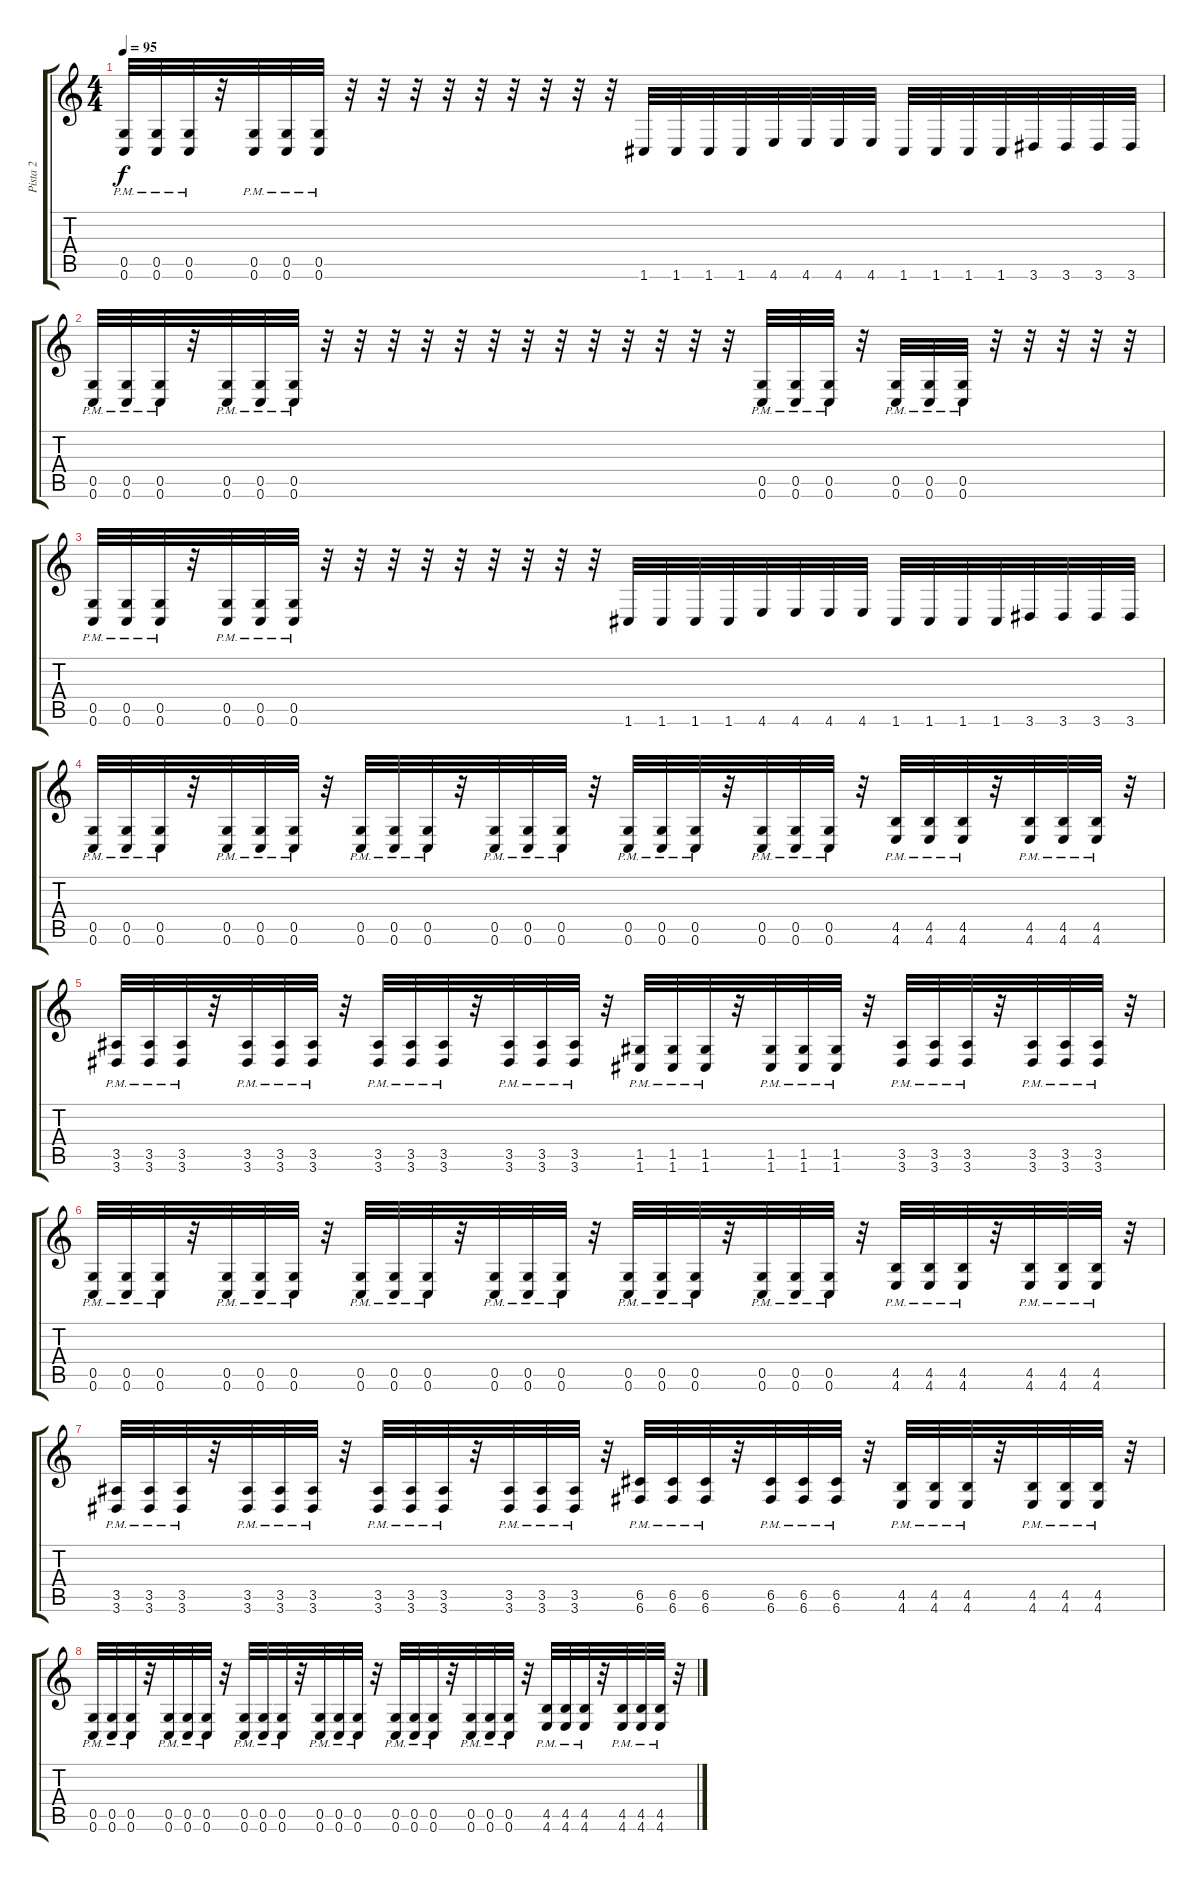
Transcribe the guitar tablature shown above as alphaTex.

\track ("Pista 2" "Pista 2") {instrument overdrivenguitar}
\staff {score tabs}
\tuning (E4 C4 G3 C3 G2 C2) {hide}
\ts (4 4)
\tempo 95
\clef g2
\ks c
(0.5{pm} 0.6{pm}).32{dy f} (0.5{pm} 0.6{pm}).32 (0.5{pm} 0.6{pm}).32 r.32 (0.5{pm} 0.6{pm}).32 (0.5{pm} 0.6{pm}).32 (0.5{pm} 0.6{pm}).32 r.32 r.32 r.32 r.32 r.32 r.32 r.32 r.32 r.32 1.6.32 1.6.32 1.6.32 1.6.32 4.6.32 4.6.32 4.6.32 4.6.32 1.6.32 1.6.32 1.6.32 1.6.32 3.6.32 3.6.32 3.6.32 3.6.32 |
(0.5{pm} 0.6{pm}).32 (0.5{pm} 0.6{pm}).32 (0.5{pm} 0.6{pm}).32 r.32 (0.5{pm} 0.6{pm}).32 (0.5{pm} 0.6{pm}).32 (0.5{pm} 0.6{pm}).32 r.32 r.32 r.32 r.32 r.32 r.32 r.32 r.32 r.32 r.32 r.32 r.32 r.32 (0.5{pm} 0.6{pm}).32 (0.5{pm} 0.6{pm}).32 (0.5{pm} 0.6{pm}).32 r.32 (0.5{pm} 0.6{pm}).32 (0.5{pm} 0.6{pm}).32 (0.5{pm} 0.6{pm}).32 r.32 r.32 r.32 r.32 r.32 |
(0.5{pm} 0.6{pm}).32 (0.5{pm} 0.6{pm}).32 (0.5{pm} 0.6{pm}).32 r.32 (0.5{pm} 0.6{pm}).32 (0.5{pm} 0.6{pm}).32 (0.5{pm} 0.6{pm}).32 r.32 r.32 r.32 r.32 r.32 r.32 r.32 r.32 r.32 1.6.32 1.6.32 1.6.32 1.6.32 4.6.32 4.6.32 4.6.32 4.6.32 1.6.32 1.6.32 1.6.32 1.6.32 3.6.32 3.6.32 3.6.32 3.6.32 |
(0.5 0.6{pm}).32 (0.5 0.6{pm}).32 (0.5 0.6{pm}).32 r.32 (0.5 0.6{pm}).32 (0.5 0.6{pm}).32 (0.5 0.6{pm}).32 r.32 (0.5 0.6{pm}).32 (0.5 0.6{pm}).32 (0.5 0.6{pm}).32 r.32 (0.5 0.6{pm}).32 (0.5 0.6{pm}).32 (0.5 0.6{pm}).32 r.32 (0.5 0.6{pm}).32 (0.5 0.6{pm}).32 (0.5 0.6{pm}).32 r.32 (0.5 0.6{pm}).32 (0.5 0.6{pm}).32 (0.5 0.6{pm}).32 r.32 (4.5 4.6{pm}).32 (4.5 4.6{pm}).32 (4.5 4.6{pm}).32 r.32 (4.5 4.6{pm}).32 (4.5 4.6{pm}).32 (4.5 4.6{pm}).32 r.32 |
(3.5 3.6{pm}).32 (3.5 3.6{pm}).32 (3.5 3.6{pm}).32 r.32 (3.5 3.6{pm}).32 (3.5 3.6{pm}).32 (3.5 3.6{pm}).32 r.32 (3.5 3.6{pm}).32 (3.5 3.6{pm}).32 (3.5 3.6{pm}).32 r.32 (3.5 3.6{pm}).32 (3.5 3.6{pm}).32 (3.5 3.6{pm}).32 r.32 (1.5 1.6{pm}).32 (1.5 1.6{pm}).32 (1.5 1.6{pm}).32 r.32 (1.5 1.6{pm}).32 (1.5 1.6{pm}).32 (1.5 1.6{pm}).32 r.32 (3.5 3.6{pm}).32 (3.5 3.6{pm}).32 (3.5 3.6{pm}).32 r.32 (3.5 3.6{pm}).32 (3.5 3.6{pm}).32 (3.5 3.6{pm}).32 r.32 |
(0.5 0.6{pm}).32 (0.5 0.6{pm}).32 (0.5 0.6{pm}).32 r.32 (0.5 0.6{pm}).32 (0.5 0.6{pm}).32 (0.5 0.6{pm}).32 r.32 (0.5 0.6{pm}).32 (0.5 0.6{pm}).32 (0.5 0.6{pm}).32 r.32 (0.5 0.6{pm}).32 (0.5 0.6{pm}).32 (0.5 0.6{pm}).32 r.32 (0.5 0.6{pm}).32 (0.5 0.6{pm}).32 (0.5 0.6{pm}).32 r.32 (0.5 0.6{pm}).32 (0.5 0.6{pm}).32 (0.5 0.6{pm}).32 r.32 (4.5 4.6{pm}).32 (4.5 4.6{pm}).32 (4.5 4.6{pm}).32 r.32 (4.5 4.6{pm}).32 (4.5 4.6{pm}).32 (4.5 4.6{pm}).32 r.32 |
(3.5 3.6{pm}).32 (3.5 3.6{pm}).32 (3.5 3.6{pm}).32 r.32 (3.5 3.6{pm}).32 (3.5 3.6{pm}).32 (3.5 3.6{pm}).32 r.32 (3.5 3.6{pm}).32 (3.5 3.6{pm}).32 (3.5 3.6{pm}).32 r.32 (3.5 3.6{pm}).32 (3.5 3.6{pm}).32 (3.5 3.6{pm}).32 r.32 (6.5 6.6{pm}).32 (6.5 6.6{pm}).32 (6.5 6.6{pm}).32 r.32 (6.5 6.6{pm}).32 (6.5 6.6{pm}).32 (6.5 6.6{pm}).32 r.32 (4.5 4.6{pm}).32 (4.5 4.6{pm}).32 (4.5 4.6{pm}).32 r.32 (4.5 4.6{pm}).32 (4.5 4.6{pm}).32 (4.5 4.6{pm}).32 r.32 |
(0.5 0.6{pm}).32 (0.5 0.6{pm}).32 (0.5 0.6{pm}).32 r.32 (0.5 0.6{pm}).32 (0.5 0.6{pm}).32 (0.5 0.6{pm}).32 r.32 (0.5 0.6{pm}).32 (0.5 0.6{pm}).32 (0.5 0.6{pm}).32 r.32 (0.5 0.6{pm}).32 (0.5 0.6{pm}).32 (0.5 0.6{pm}).32 r.32 (0.5 0.6{pm}).32 (0.5 0.6{pm}).32 (0.5 0.6{pm}).32 r.32 (0.5 0.6{pm}).32 (0.5 0.6{pm}).32 (0.5 0.6{pm}).32 r.32 (4.5 4.6{pm}).32 (4.5 4.6{pm}).32 (4.5 4.6{pm}).32 r.32 (4.5 4.6{pm}).32 (4.5 4.6{pm}).32 (4.5 4.6{pm}).32 r.32
